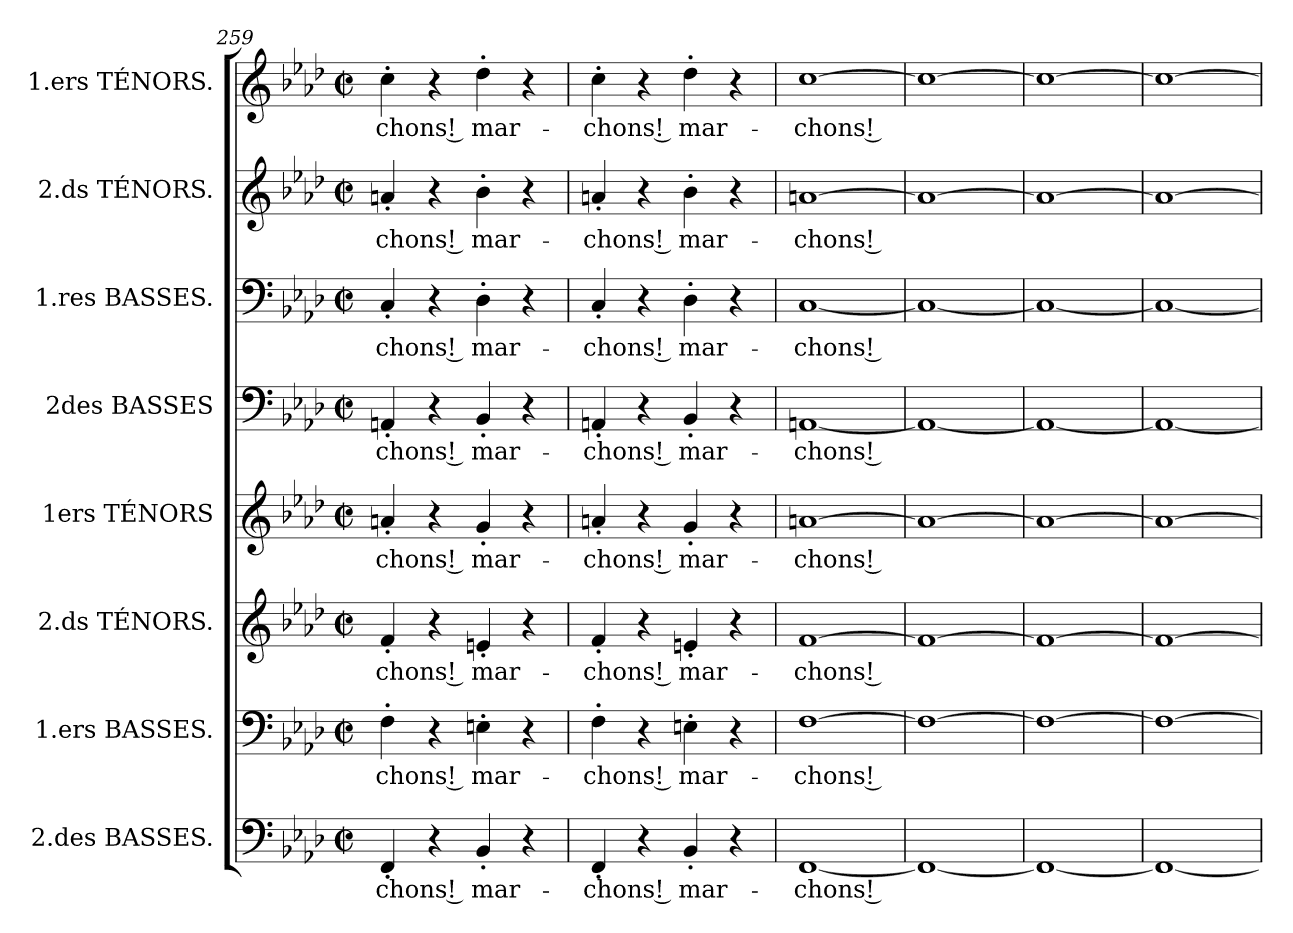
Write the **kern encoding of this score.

**kern	**text	**kern	**text	**kern	**text	**kern	**text	**kern	**text	**kern	**text	**kern	**text	**kern	**text
*part8	*part8	*part7	*part7	*part6	*part6	*part5	*part5	*part4	*part4	*part3	*part3	*part2	*part2	*part1	*part1
*staff8	*staff8	*staff7	*staff7	*staff6	*staff6	*staff5	*staff5	*staff4	*staff4	*staff3	*staff3	*staff2	*staff2	*staff1	*staff1
*I"2.des BASSES.	*	*I"1.ers BASSES.	*	*I"2.ds TÉNORS.	*	*I"1ers TÉNORS	*	*I"2des BASSES	*	*I"1.res BASSES.	*	*I"2.ds TÉNORS.	*	*I"1.ers TÉNORS.	*
*clefF4	*	*clefF4	*	*clefG2	*	*clefG2	*	*clefF4	*	*clefF4	*	*clefG2	*	*clefG2	*
*	*	*	*	*ITrd7c12	*	*ITrd7c12	*	*	*	*	*	*ITrd7c12	*	*ITrd7c12	*
*k[b-e-a-d-]	*	*k[b-e-a-d-]	*	*k[b-e-a-d-]	*	*k[b-e-a-d-]	*	*k[b-e-a-d-]	*	*k[b-e-a-d-]	*	*k[b-e-a-d-]	*	*k[b-e-a-d-]	*
*M2/2	*	*M2/2	*	*M2/2	*	*M2/2	*	*M2/2	*	*M2/2	*	*M2/2	*	*M2/2	*
*met(c|)	*	*met(c|)	*	*met(c|)	*	*met(c|)	*	*met(c|)	*	*met(c|)	*	*met(c|)	*	*met(c|)	*
=259	=259	=259	=259	=259	=259	=259	=259	=259	=259	=259	=259	=259	=259	=259	=259
4FF'/	-chons !	4F'\	-chons !	4F'/	-chons !	4An'/	-chons !	4AAn'/	chons !	4C'/	-chons !	4An'/	chons !	4c'\	-chons !
4r	.	4r	.	4r	.	4r	.	4r	.	4r	.	4r	.	4r	.
4BB-'/	mar-	4En'\	mar-	4En'/	mar-	4G'/	mar-	4BB-'/	-mar-	4D-'\	-mar-	4B-'\	-mar-	4d-'\	-mar-
4r	.	4r	.	4r	.	4r	.	4r	.	4r	.	4r	.	4r	.
=260	=260	=260	=260	=260	=260	=260	=260	=260	=260	=260	=260	=260	=260	=260	=260
4FF'/	-chons !	4F'\	-chons !	4F'/	-chons !	4An'/	-chons !	4AAn'/	chons !	4C'/	-chons !	4An'/	chons !	4c'\	-chons !
4r	.	4r	.	4r	.	4r	.	4r	.	4r	.	4r	.	4r	.
4BB-'/	mar-	4En'\	mar-	4En'/	mar-	4G'/	mar-	4BB-'/	-mar-	4D-'\	mar-	4B-'\	-mar-	4d-'\	mar-
4r	.	4r	.	4r	.	4r	.	4r	.	4r	.	4r	.	4r	.
!!LO:LB:g=z
=261	=261	=261	=261	=261	=261	=261	=261	=261	=261	=261	=261	=261	=261	=261	=261
[1FF/	-chons !	[1F\	-chons !	[1F\	-chons !	[1An\	-chons !	[1AAn/	-chons !	[1C/	-chons !	[1An\	-chons !	[1c\	-chons !
=262	=262	=262	=262	=262	=262	=262	=262	=262	=262	=262	=262	=262	=262	=262	=262
1FF/_	.	1F\_	.	1F\_	.	1A\_	.	1AA/_	.	1C/_	.	1A\_	.	1c\_	.
=263	=263	=263	=263	=263	=263	=263	=263	=263	=263	=263	=263	=263	=263	=263	=263
1FF/_	.	1F\_	.	1F\_	.	1A\_	.	1AA/_	.	1C/_	.	1A\_	.	1c\_	.
=264	=264	=264	=264	=264	=264	=264	=264	=264	=264	=264	=264	=264	=264	=264	=264
1FF/_	.	1F\_	.	1F\_	.	1A\_	.	1AA/_	.	1C/_	.	1A\_	.	1c\_	.
=	=	=	=	=	=	=	=	=	=	=	=	=	=	=	=
*-	*-	*-	*-	*-	*-	*-	*-	*-	*-	*-	*-	*-	*-	*-	*-
